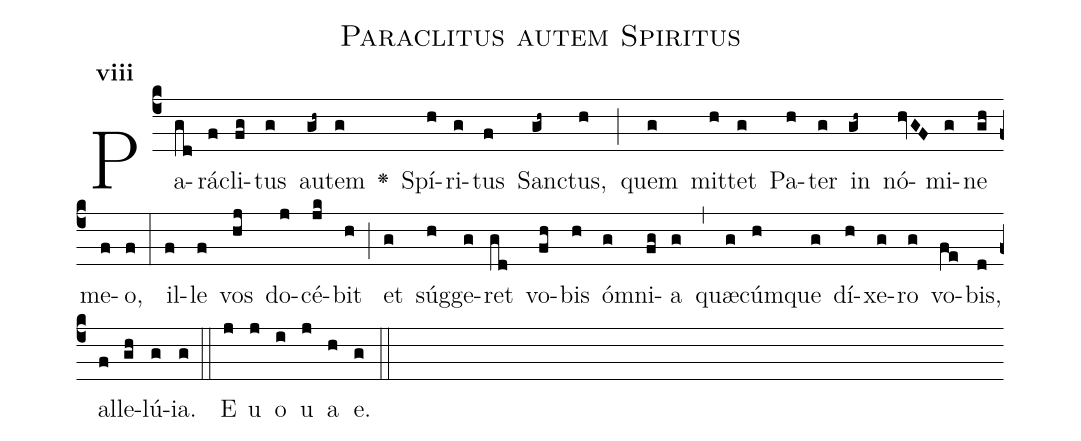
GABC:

name:Paraclitus autem Spiritus;
office-part:Antiphona;
mode:8;
%%
initial-style: 1;
name: Paraclitus autem Spiritus
book: Antiphonae & Responsoria/Tomus II, p. 212;
occasion: Hebdomada V Paschae Feria II;
office-part: Vesperae Ant E;
user-notes: ;
commentary: ;
annotation: 8g;
centering-scheme: english;
fontsize: 12;
font: OFLSortsMillGoudy;
height: 11;
width: 4.5;
%%
(c4)Pa(gd)rá(f)cli(fg)tus(g) au(gh~)tem(g) <v>\greheightstar</v>() Spí(h)ri(g)tus(f) San(gh~)ctus,(h) (;) quem(g) mit(h)tet(g) Pa(h)ter(g) in(gh~) nó(hvGF)mi(g)ne(gh) me(f)o,(f) (:) il(f)le(f) vos(hj) do(j)cé(jk)bit(h) (;) et(g) súg(h)ge(g)ret(gd) vo(fh)bis(h) óm(g)ni(fg)a(g) (,) quæ(g)cúm(h)que(g) dí(h)xe(g)ro(g) vo(fe)bis,(d) al(f)le(gh)lú(g)ia.(g) (::)
E(j) u(j) o(i) u(j) a(h) e.(g) (::)
